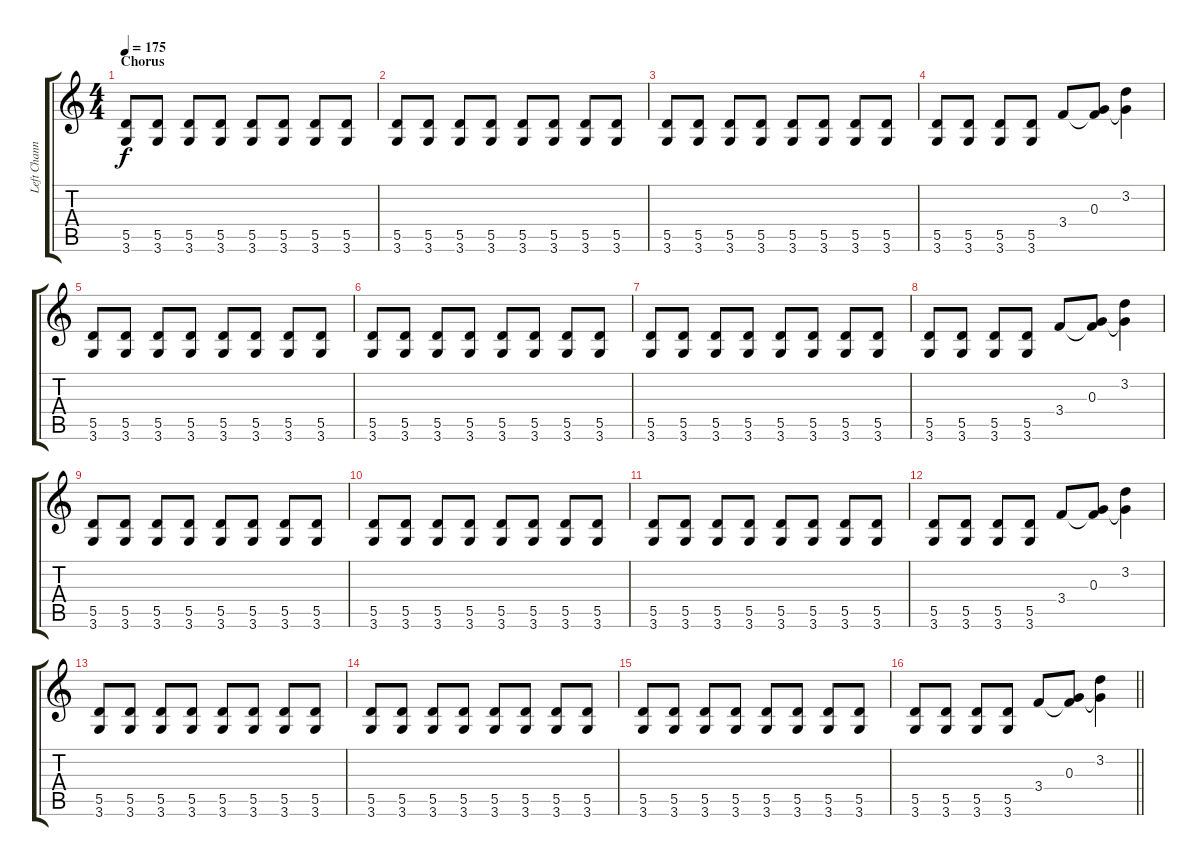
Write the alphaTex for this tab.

\track ("Left Channel" "Left Chann") {instrument distortionguitar}
\staff {score tabs}
\tuning (E4 B3 G3 D3 A2 E2) {hide}
\ts (4 4)
\section ("" "Chorus")
\tempo 175
\clef g2
\ks c
(5.5 3.6).8{dy f} (5.5 3.6).8 (5.5 3.6).8 (5.5 3.6).8 (5.5 3.6).8 (5.5 3.6).8 (5.5 3.6).8 (5.5 3.6).8 |
(5.5 3.6).8 (5.5 3.6).8 (5.5 3.6).8 (5.5 3.6).8 (5.5 3.6).8 (5.5 3.6).8 (5.5 3.6).8 (5.5 3.6).8 |
(5.5 3.6).8 (5.5 3.6).8 (5.5 3.6).8 (5.5 3.6).8 (5.5 3.6).8 (5.5 3.6).8 (5.5 3.6).8 (5.5 3.6).8 |
(5.5 3.6).8 (5.5 3.6).8 (5.5 3.6).8 (5.5 3.6).8 3.4.8 (0.3 3.4{t}).8 (3.2 0.3{t}).4 |
(5.5 3.6).8 (5.5 3.6).8 (5.5 3.6).8 (5.5 3.6).8 (5.5 3.6).8 (5.5 3.6).8 (5.5 3.6).8 (5.5 3.6).8 |
(5.5 3.6).8 (5.5 3.6).8 (5.5 3.6).8 (5.5 3.6).8 (5.5 3.6).8 (5.5 3.6).8 (5.5 3.6).8 (5.5 3.6).8 |
(5.5 3.6).8 (5.5 3.6).8 (5.5 3.6).8 (5.5 3.6).8 (5.5 3.6).8 (5.5 3.6).8 (5.5 3.6).8 (5.5 3.6).8 |
(5.5 3.6).8 (5.5 3.6).8 (5.5 3.6).8 (5.5 3.6).8 3.4.8 (0.3 3.4{t}).8 (3.2 0.3{t}).4 |
(5.5 3.6).8 (5.5 3.6).8 (5.5 3.6).8 (5.5 3.6).8 (5.5 3.6).8 (5.5 3.6).8 (5.5 3.6).8 (5.5 3.6).8 |
(5.5 3.6).8 (5.5 3.6).8 (5.5 3.6).8 (5.5 3.6).8 (5.5 3.6).8 (5.5 3.6).8 (5.5 3.6).8 (5.5 3.6).8 |
(5.5 3.6).8 (5.5 3.6).8 (5.5 3.6).8 (5.5 3.6).8 (5.5 3.6).8 (5.5 3.6).8 (5.5 3.6).8 (5.5 3.6).8 |
(5.5 3.6).8 (5.5 3.6).8 (5.5 3.6).8 (5.5 3.6).8 3.4.8 (0.3 3.4{t}).8 (3.2 0.3{t}).4 |
(5.5 3.6).8 (5.5 3.6).8 (5.5 3.6).8 (5.5 3.6).8 (5.5 3.6).8 (5.5 3.6).8 (5.5 3.6).8 (5.5 3.6).8 |
(5.5 3.6).8 (5.5 3.6).8 (5.5 3.6).8 (5.5 3.6).8 (5.5 3.6).8 (5.5 3.6).8 (5.5 3.6).8 (5.5 3.6).8 |
(5.5 3.6).8 (5.5 3.6).8 (5.5 3.6).8 (5.5 3.6).8 (5.5 3.6).8 (5.5 3.6).8 (5.5 3.6).8 (5.5 3.6).8 |
\barLineRight lightlight
(5.5 3.6).8 (5.5 3.6).8 (5.5 3.6).8 (5.5 3.6).8 3.4.8 (0.3 3.4{t}).8 (3.2 0.3{t}).4
